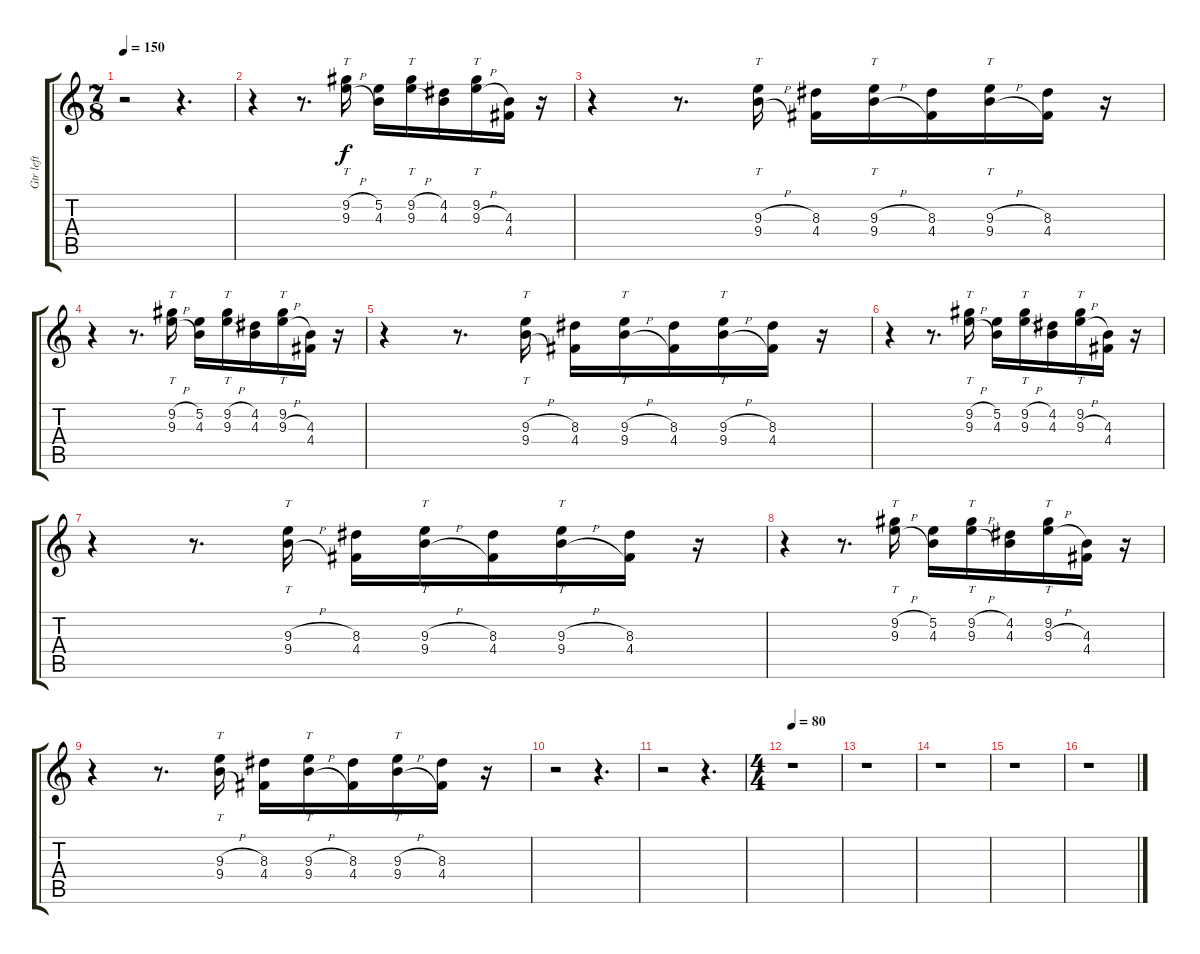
\track ("Gtr left" "Gtr left") {instrument overdrivenguitar}
\staff {score tabs}
\tuning (E4 B3 G3 D3 A2 E2) {hide}
\ts (7 8)
\tempo 150
\clef g2
\ks c
r.2{dy f} r.4{d} |
r.4 r.8{d} (9.2{h} 9.3{h}).16{tt} (5.2 4.3).16 (9.2{h} 9.3{h}).16{tt} (4.2 4.3).16 (9.2 9.3{h}).16{tt} (4.3 4.4).16 r.16 |
r.4 r.8{d} (9.3{h} 9.4{h}).16{tt} (8.3 4.4).16 (9.3{h} 9.4{h}).16{tt} (8.3 4.4).16 (9.3{h} 9.4{h}).16{tt} (8.3 4.4).16 r.16 |
r.4 r.8{d} (9.2{h} 9.3{h}).16{tt} (5.2 4.3).16 (9.2{h} 9.3{h}).16{tt} (4.2 4.3).16 (9.2 9.3{h}).16{tt} (4.3 4.4).16 r.16 |
r.4 r.8{d} (9.3{h} 9.4{h}).16{tt} (8.3 4.4).16 (9.3{h} 9.4{h}).16{tt} (8.3 4.4).16 (9.3{h} 9.4{h}).16{tt} (8.3 4.4).16 r.16 |
r.4 r.8{d} (9.2{h} 9.3{h}).16{tt} (5.2 4.3).16 (9.2{h} 9.3{h}).16{tt} (4.2 4.3).16 (9.2 9.3{h}).16{tt} (4.3 4.4).16 r.16 |
r.4 r.8{d} (9.3{h} 9.4{h}).16{tt} (8.3 4.4).16 (9.3{h} 9.4{h}).16{tt} (8.3 4.4).16 (9.3{h} 9.4{h}).16{tt} (8.3 4.4).16 r.16 |
r.4 r.8{d} (9.2{h} 9.3{h}).16{tt} (5.2 4.3).16 (9.2{h} 9.3{h}).16{tt} (4.2 4.3).16 (9.2 9.3{h}).16{tt} (4.3 4.4).16 r.16 |
r.4 r.8{d} (9.3{h} 9.4{h}).16{tt} (8.3 4.4).16 (9.3{h} 9.4{h}).16{tt} (8.3 4.4).16 (9.3{h} 9.4{h}).16{tt} (8.3 4.4).16 r.16 |
r.2 r.4{d} |
r.2 r.4{d} |
\ts (4 4)
\tempo 80
r.1 |
r.1 |
r.1 |
r.1 |
r.1
